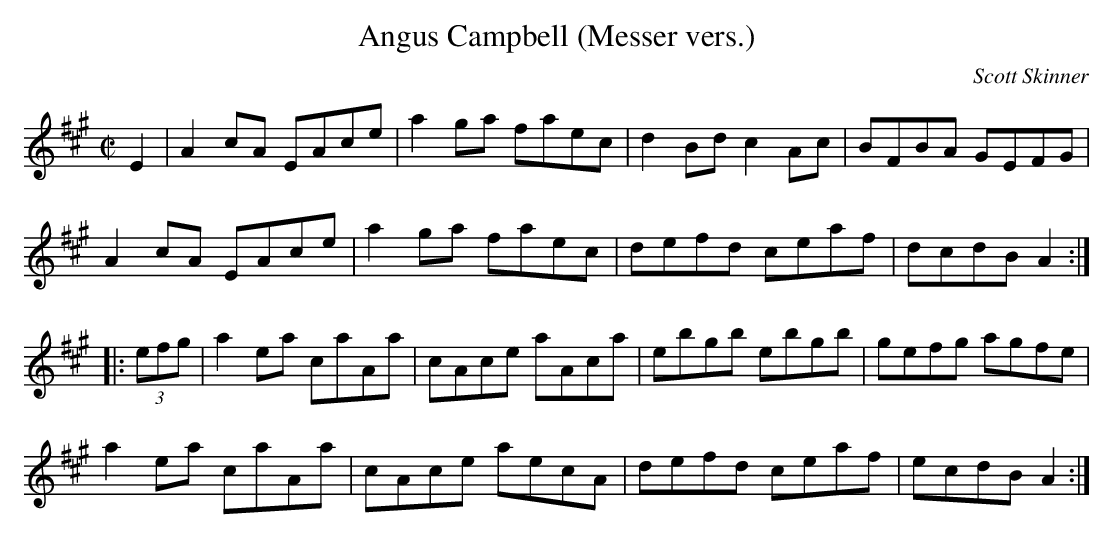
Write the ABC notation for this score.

X:1
T:Angus Campbell (Messer vers.)
M:C|
L:1/8
C:Scott Skinner
K:A
E2|A2cA EAce|a2ga faec|d2Bd c2Ac|BFBA GEFG|!
A2cA EAce|a2ga faec|defd ceaf|dcdB A2:|!
|:(3efg|a2ea caAa|cAce aAca|ebgb ebgb|gefg agfe|!
a2ea caAa|cAce aecA|defd ceaf|ecdB A2:|!
